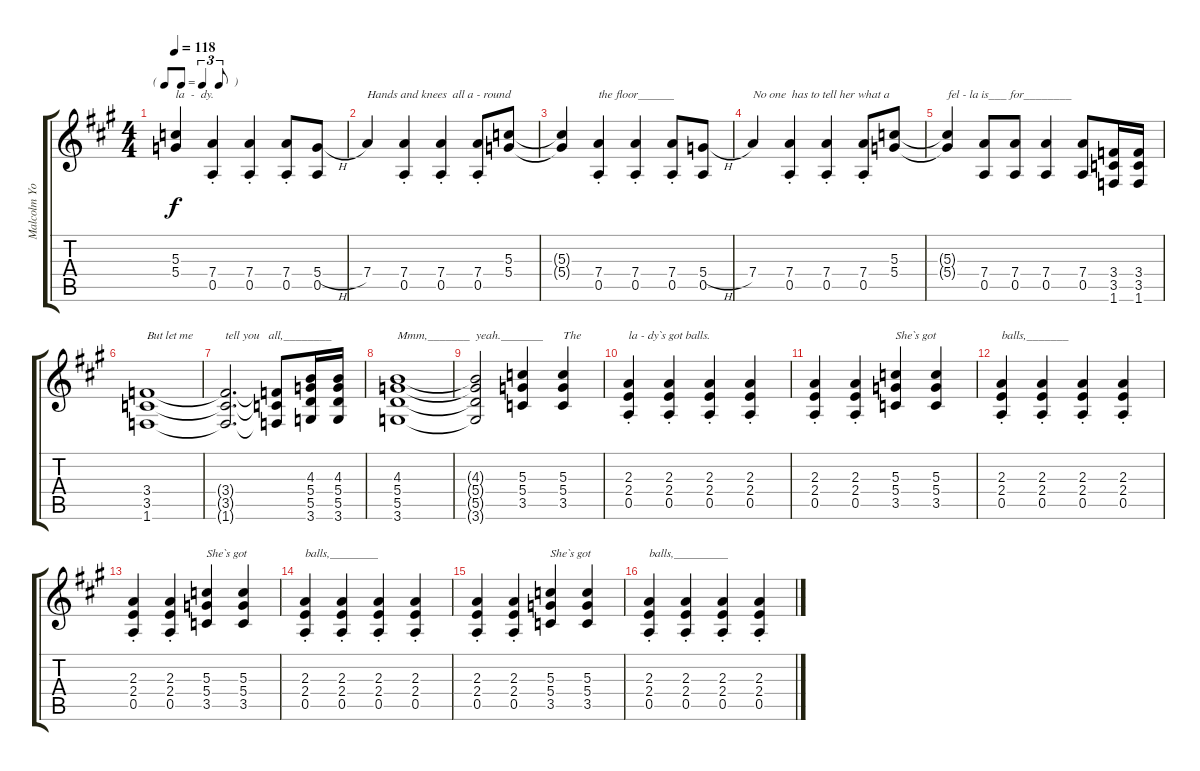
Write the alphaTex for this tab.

\track ("Malcolm Young" "Malcolm Yo") {instrument distortionguitar}
\staff {score tabs}
\tuning (E4 B3 G3 D3 A2 E2) {hide}
\ts (4 4)
\tf triplet8th
\tempo 118
\clef g2
\ks a
(5.3{t} 5.4{t}).4{txt "la  -  dy." dy f} (7.4{st} 0.5{st}).4 (7.4{st} 0.5{st}).4 (7.4{st} 0.5{st}).8 (5.4{h} 0.5).8 |
7.4.4{txt "Hands and knees  all a - round"} (7.4{st} 0.5{st}).4 (7.4{st} 0.5{st}).4 (7.4{st} 0.5{st}).8 (5.3 5.4).8 |
(5.3{t} 5.4{t}).4 (7.4{st} 0.5{st}).4{txt "the floor______"} (7.4{st} 0.5{st}).4 (7.4{st} 0.5{st}).8 (5.4{h} 0.5).8 |
7.4.4{txt "No one  has to tell her what a"} (7.4{st} 0.5{st}).4 (7.4{st} 0.5{st}).4 (7.4 0.5{st}).8 (5.3 5.4).8 |
(5.3{t} 5.4{t}).4{txt "fel - la is___ for________"} (7.4 0.5).8 (7.4 0.5).8 (7.4 0.5).4 (7.4 0.5).8 (3.4 3.5 1.6).16 (3.4 3.5 1.6).16 |
(3.4 3.5 1.6).1{txt "But let me"} |
(3.4{t} 3.5{t} 1.6{t}).2{d txt "tell you   all,________"} (3.4{t} 3.5{t} 1.6{t}).8 (4.3 5.4 5.5 3.6).16 (4.3 5.4 5.5 3.6).16 |
(4.3 5.4 5.5 3.6).1{txt "Mmm,_______"} |
(4.3{t} 5.4{t} 5.5{t} 3.6{t}).2{txt "yeah._______"} (5.3 5.4 3.5).4 (5.3 5.4 3.5).4{txt "The"} |
(2.3{st} 2.4{st} 0.5{st}).4{txt "la - dy`s got balls."} (2.3{st} 2.4{st} 0.5{st}).4 (2.3{st} 2.4{st} 0.5{st}).4 (2.3{st} 2.4{st} 0.5{st}).4 |
(2.3{st} 2.4{st} 0.5{st}).4 (2.3{st} 2.4{st} 0.5{st}).4 (5.3 5.4 3.5).4{txt "She`s got"} (5.3 5.4 3.5).4 |
(2.3{st} 2.4{st} 0.5{st}).4{txt "balls,_______"} (2.3{st} 2.4{st} 0.5{st}).4 (2.3{st} 2.4{st} 0.5{st}).4 (2.3{st} 2.4{st} 0.5{st}).4 |
(2.3{st} 2.4{st} 0.5{st}).4 (2.3{st} 2.4{st} 0.5{st}).4 (5.3 5.4 3.5).4{txt "She`s got"} (5.3 5.4 3.5).4 |
(2.3{st} 2.4{st} 0.5{st}).4{txt "balls,________"} (2.3{st} 2.4{st} 0.5{st}).4 (2.3{st} 2.4{st} 0.5{st}).4 (2.3{st} 2.4{st} 0.5{st}).4 |
(2.3{st} 2.4{st} 0.5{st}).4 (2.3{st} 2.4{st} 0.5{st}).4 (5.3 5.4 3.5).4{txt "She`s got"} (5.3 5.4 3.5).4 |
(2.3{st} 2.4{st} 0.5{st}).4{txt "balls,_________"} (2.3{st} 2.4{st} 0.5{st}).4 (2.3{st} 2.4{st} 0.5{st}).4 (2.3{st} 2.4{st} 0.5{st}).4
